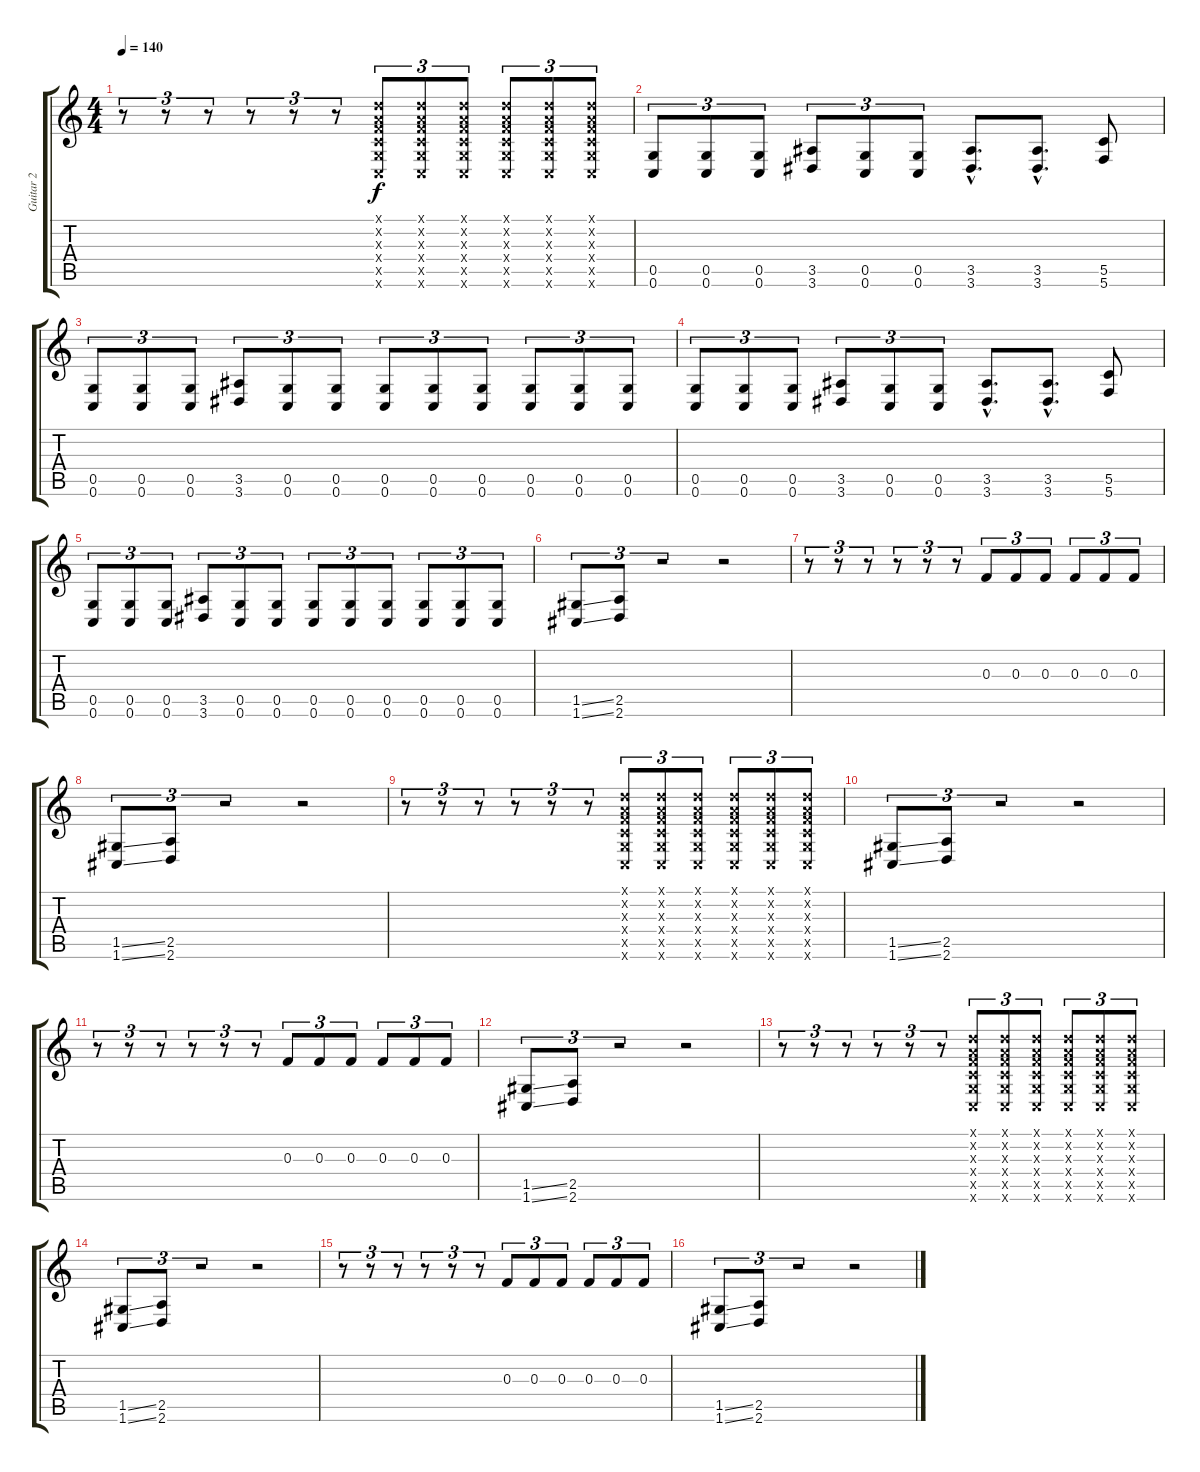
\track ("Guitar 2" "Guitar 2") {instrument distortionguitar}
\staff {score tabs}
\tuning (D4 A3 F3 C3 G2 C2) {hide}
\ts (4 4)
\tempo 140
\clef g2
\ks c
r.8{tu (3 2) dy f} r.8{tu (3 2)} r.8{tu (3 2)} r.8{tu (3 2)} r.8{tu (3 2)} r.8{tu (3 2)} (0.1{x} 0.2{x} 0.3{x} 0.4{x} 0.5{x} 0.6{x}).8{tu (3 2)} (0.1{x} 0.2{x} 0.3{x} 0.4{x} 0.5{x} 0.6{x}).8{tu (3 2)} (0.1{x} 0.2{x} 0.3{x} 0.4{x} 0.5{x} 0.6{x}).8{tu (3 2)} (0.1{x} 0.2{x} 0.3{x} 0.4{x} 0.5{x} 0.6{x}).8{tu (3 2)} (0.1{x} 0.2{x} 0.3{x} 0.4{x} 0.5{x} 0.6{x}).8{tu (3 2)} (0.1{x} 0.2{x} 0.3{x} 0.4{x} 0.5{x} 0.6{x}).8{tu (3 2)} |
(0.5 0.6).8{tu (3 2)} (0.5 0.6).8{tu (3 2)} (0.5 0.6).8{tu (3 2)} (3.5 3.6).8{tu (3 2)} (0.5 0.6).8{tu (3 2)} (0.5 0.6).8{tu (3 2)} (3.5{hac} 3.6{hac}).8{d} (3.5{hac} 3.6{hac}).8{d} (5.5 5.6).8 |
(0.5 0.6).8{tu (3 2)} (0.5 0.6).8{tu (3 2)} (0.5 0.6).8{tu (3 2)} (3.5 3.6).8{tu (3 2)} (0.5 0.6).8{tu (3 2)} (0.5 0.6).8{tu (3 2)} (0.5 0.6).8{tu (3 2)} (0.5 0.6).8{tu (3 2)} (0.5 0.6).8{tu (3 2)} (0.5 0.6).8{tu (3 2)} (0.5 0.6).8{tu (3 2)} (0.5 0.6).8{tu (3 2)} |
(0.5 0.6).8{tu (3 2)} (0.5 0.6).8{tu (3 2)} (0.5 0.6).8{tu (3 2)} (3.5 3.6).8{tu (3 2)} (0.5 0.6).8{tu (3 2)} (0.5 0.6).8{tu (3 2)} (3.5{hac} 3.6{hac}).8{d} (3.5{hac} 3.6{hac}).8{d} (5.5 5.6).8 |
(0.5 0.6).8{tu (3 2)} (0.5 0.6).8{tu (3 2)} (0.5 0.6).8{tu (3 2)} (3.5 3.6).8{tu (3 2)} (0.5 0.6).8{tu (3 2)} (0.5 0.6).8{tu (3 2)} (0.5 0.6).8{tu (3 2)} (0.5 0.6).8{tu (3 2)} (0.5 0.6).8{tu (3 2)} (0.5 0.6).8{tu (3 2)} (0.5 0.6).8{tu (3 2)} (0.5 0.6).8{tu (3 2)} |
(1.5{ss} 1.6{ss}).8{tu (3 2) txt " "} (2.5 2.6).8{tu (3 2)} r.2{tu (3 2)} r.2 |
r.8{tu (3 2)} r.8{tu (3 2)} r.8{tu (3 2)} r.8{tu (3 2)} r.8{tu (3 2)} r.8{tu (3 2)} 0.3.8{tu (3 2)} 0.3.8{tu (3 2) txt " "} 0.3.8{tu (3 2)} 0.3.8{tu (3 2)} 0.3.8{tu (3 2)} 0.3.8{tu (3 2)} |
(1.5{ss} 1.6{ss}).8{tu (3 2) txt " "} (2.5 2.6).8{tu (3 2)} r.2{tu (3 2)} r.2 |
r.8{tu (3 2)} r.8{tu (3 2)} r.8{tu (3 2)} r.8{tu (3 2)} r.8{tu (3 2)} r.8{tu (3 2)} (0.1{x} 0.2{x} 0.3{x} 0.4{x} 0.5{x} 0.6{x}).8{tu (3 2)} (0.1{x} 0.2{x} 0.3{x} 0.4{x} 0.5{x} 0.6{x}).8{tu (3 2)} (0.1{x} 0.2{x} 0.3{x} 0.4{x} 0.5{x} 0.6{x}).8{tu (3 2)} (0.1{x} 0.2{x} 0.3{x} 0.4{x} 0.5{x} 0.6{x}).8{tu (3 2)} (0.1{x} 0.2{x} 0.3{x} 0.4{x} 0.5{x} 0.6{x}).8{tu (3 2)} (0.1{x} 0.2{x} 0.3{x} 0.4{x} 0.5{x} 0.6{x}).8{tu (3 2)} |
(1.5{ss} 1.6{ss}).8{tu (3 2) txt " "} (2.5 2.6).8{tu (3 2)} r.2{tu (3 2)} r.2 |
r.8{tu (3 2)} r.8{tu (3 2)} r.8{tu (3 2)} r.8{tu (3 2)} r.8{tu (3 2)} r.8{tu (3 2)} 0.3.8{tu (3 2)} 0.3.8{tu (3 2) txt " "} 0.3.8{tu (3 2)} 0.3.8{tu (3 2)} 0.3.8{tu (3 2)} 0.3.8{tu (3 2)} |
(1.5{ss} 1.6{ss}).8{tu (3 2) txt " "} (2.5 2.6).8{tu (3 2)} r.2{tu (3 2)} r.2 |
r.8{tu (3 2)} r.8{tu (3 2)} r.8{tu (3 2)} r.8{tu (3 2)} r.8{tu (3 2)} r.8{tu (3 2)} (0.1{x} 0.2{x} 0.3{x} 0.4{x} 0.5{x} 0.6{x}).8{tu (3 2)} (0.1{x} 0.2{x} 0.3{x} 0.4{x} 0.5{x} 0.6{x}).8{tu (3 2)} (0.1{x} 0.2{x} 0.3{x} 0.4{x} 0.5{x} 0.6{x}).8{tu (3 2)} (0.1{x} 0.2{x} 0.3{x} 0.4{x} 0.5{x} 0.6{x}).8{tu (3 2)} (0.1{x} 0.2{x} 0.3{x} 0.4{x} 0.5{x} 0.6{x}).8{tu (3 2)} (0.1{x} 0.2{x} 0.3{x} 0.4{x} 0.5{x} 0.6{x}).8{tu (3 2)} |
(1.5{ss} 1.6{ss}).8{tu (3 2) txt " "} (2.5 2.6).8{tu (3 2)} r.2{tu (3 2)} r.2 |
r.8{tu (3 2)} r.8{tu (3 2)} r.8{tu (3 2)} r.8{tu (3 2)} r.8{tu (3 2)} r.8{tu (3 2)} 0.3.8{tu (3 2)} 0.3.8{tu (3 2) txt " "} 0.3.8{tu (3 2)} 0.3.8{tu (3 2)} 0.3.8{tu (3 2)} 0.3.8{tu (3 2)} |
(1.5{ss} 1.6{ss}).8{tu (3 2) txt " "} (2.5 2.6).8{tu (3 2)} r.2{tu (3 2)} r.2
